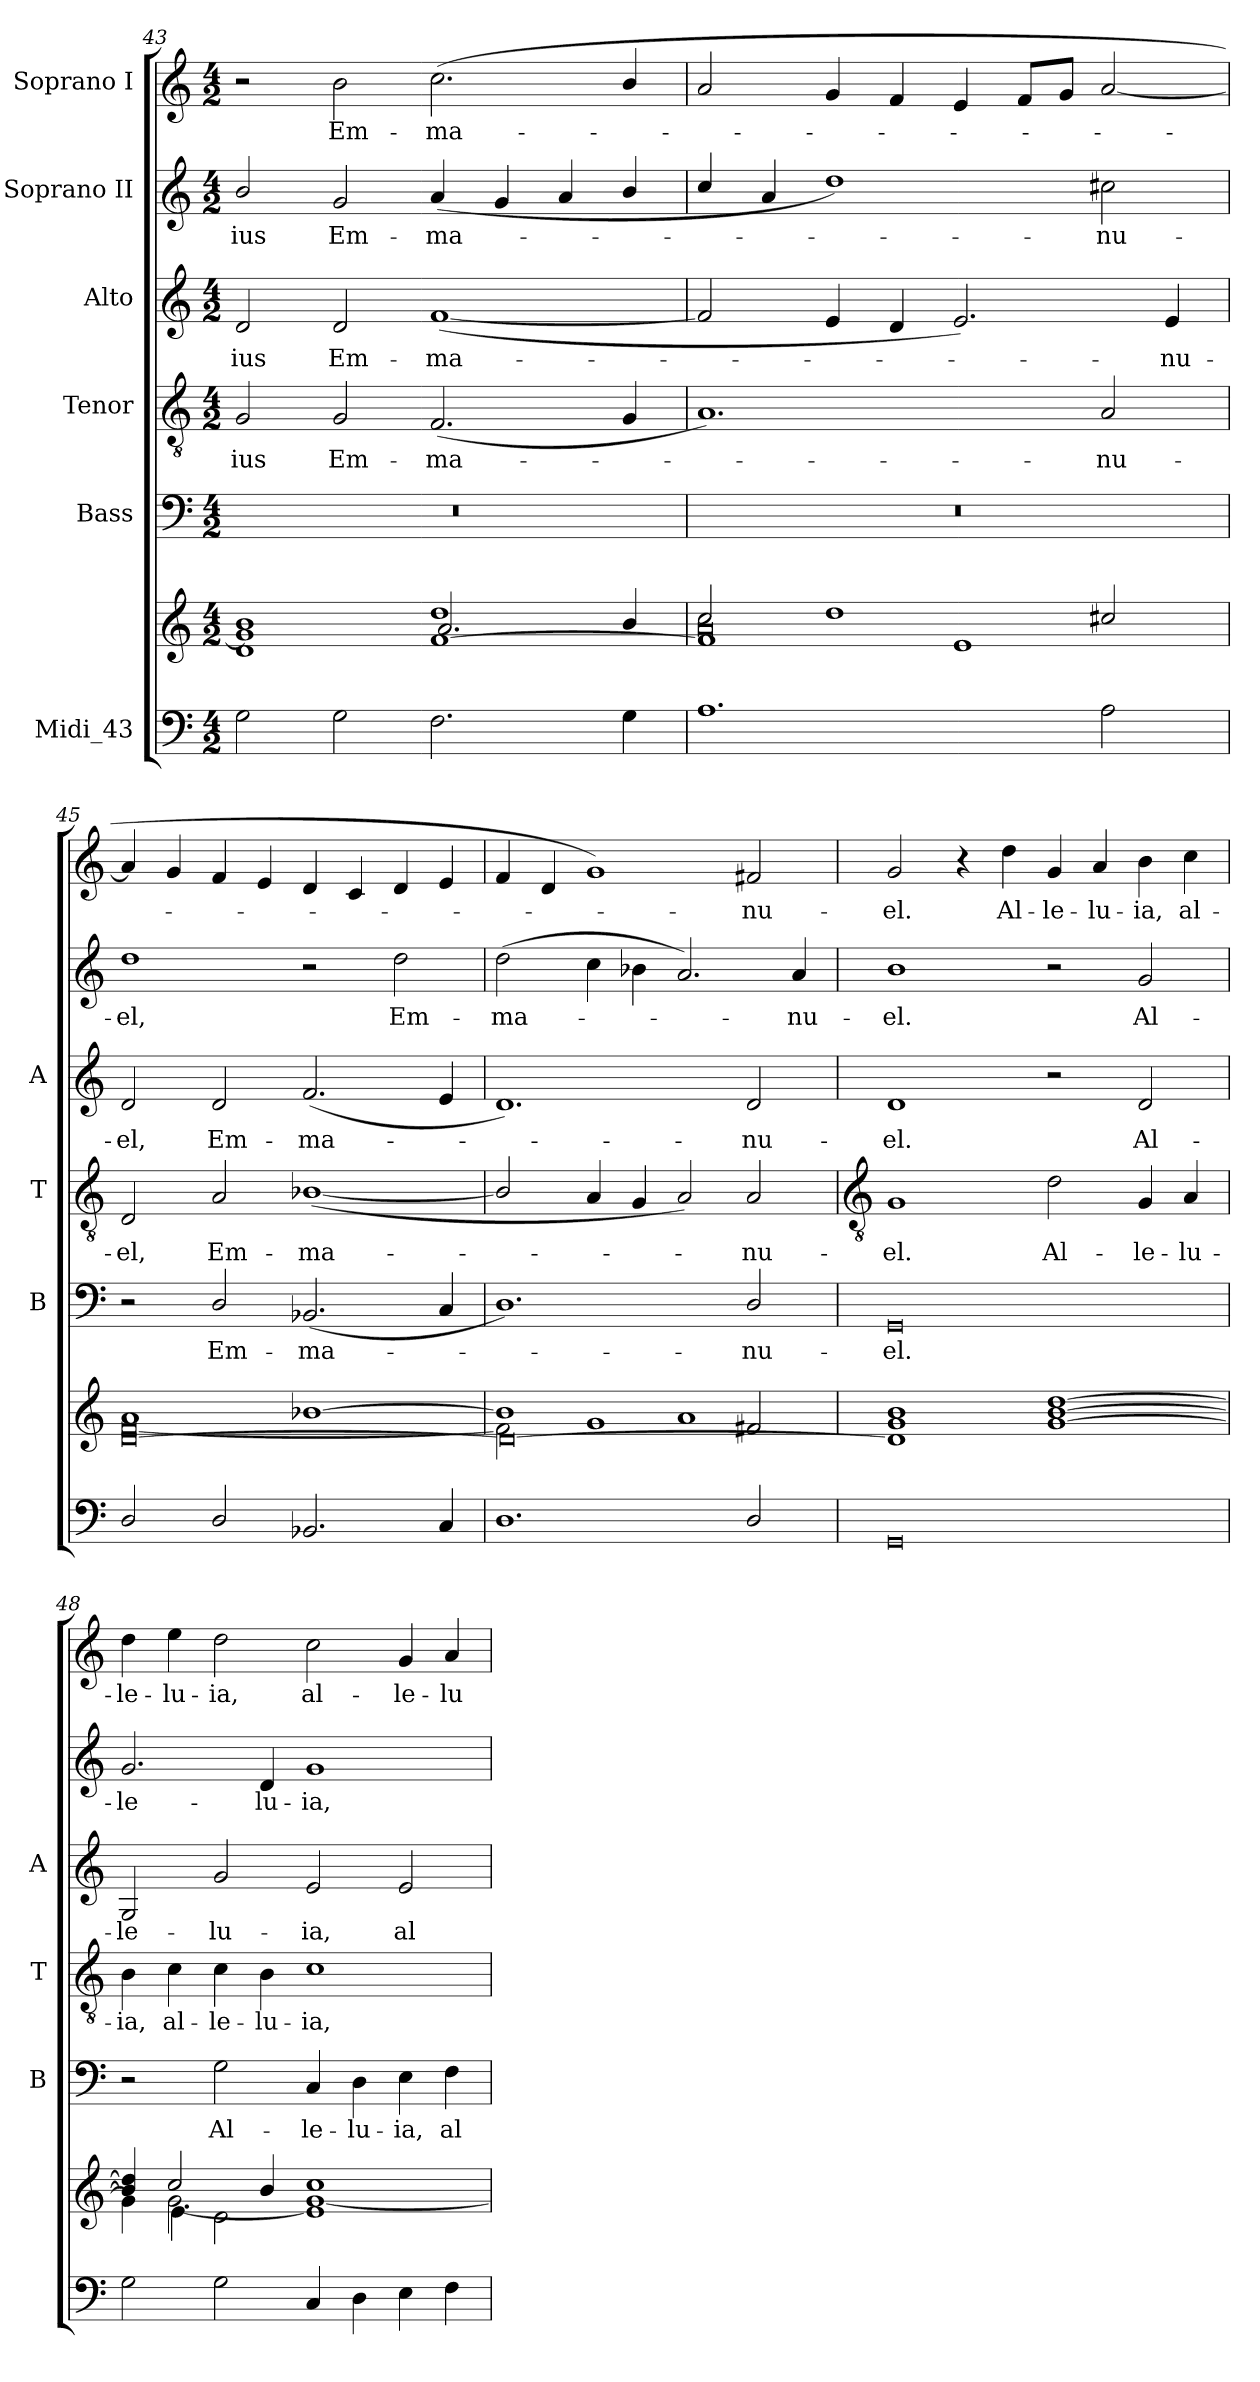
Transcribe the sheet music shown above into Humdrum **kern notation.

**kern	**kern	**kern	**text	**kern	**text	**kern	**text	**kern	**text	**kern	**text
*part6	*part6	*part5	*part5	*part4	*part4	*part3	*part3	*part2	*part2	*part1	*part1
*staff7	*staff6	*staff5	*staff5	*staff4	*staff4	*staff3	*staff3	*staff2	*staff2	*staff1	*staff1
*I"Midi_43	*	*I"Bass	*	*I"Tenor	*	*I"Alto	*	*I"Soprano II	*	*I"Soprano I	*
*	*	*I'B	*	*I'T	*	*I'A	*	*	*	*	*
*clefF4	*clefG2	*clefF4	*	*clefGv2	*	*clefG2	*	*clefG2	*	*clefG2	*
*k[]	*k[]	*k[]	*	*k[]	*	*k[]	*	*k[]	*	*k[]	*
*C:	*C:	*C:	*	*C:	*	*C:	*	*C:	*	*C:	*
*M4/2	*M4/2	*M4/2	*	*M4/2	*	*M4/2	*	*M4/2	*	*M4/2	*
=43	=43	=43	=43	=43	=43	=43	=43	=43	=43	=43	=43
*	*^	*	*	*	*	*	*	*	*	*	*
*	*	*^	*	*	*	*	*	*	*	*	*	*
!	!	!	!	!	!	!	!LO:LY:b	!	!LO:LY:b	!	!LO:LY:b	!	!
2G	1d/ 1b/	1g/]	1ryy	0r	.	2G	-ius	2d	ius	2b/	-ius	2r	.
!	!	!	!	!	!	!	!LO:LY:b	!	!LO:LY:b	!	!LO:LY:b	!	!LO:LY:b
2G	.	.	.	.	.	2G	Em-	2d	Em-	2g	Em-	2b	Em-
!	!	!	!	!	!	!	!LO:LY:b	!	!LO:LY:b	!	!LO:LY:b	!	!LO:LY:b
2.F	1dd/	2.a/	[1f\	.	.	(<2.F	-ma-	(<[1f	-ma-	(<4a	-ma-	(<2.cc	-ma-
.	.	.	.	.	.	.	.	.	.	4g	.	.	.
.	.	.	.	.	.	.	.	.	.	4a	.	.	.
4G	.	4b/	.	.	.	4G	.	.	.	4b/	.	4b/	.
=44	=44	=44	=44	=44	=44	=44	=44	=44	=44	=44	=44	=44	=44
1.A	2cc/	0a/	1f\]	0r	.	1.A)	.	2f]	.	4cc/	.	2a	.
.	.	.	.	.	.	.	.	.	.	4a	.	.	.
.	1dd/	.	.	.	.	.	.	4e	.	1dd/)	.	4g	.
.	.	.	.	.	.	.	.	4d	.	.	.	4f	.
.	.	.	1e\	.	.	.	.	2.e)	.	.	.	4e	.
.	.	.	.	.	.	.	.	.	.	.	.	8fL	.
.	.	.	.	.	.	.	.	.	.	.	.	8gJ	.
!	!	!	!	!	!	!	!LO:LY:b	!	!	!	!LO:LY:b	!	!
2A	2cc#X/	.	.	.	.	2A	nu-	.	.	2cc#X\	nu-	[2a	.
!	!	!	!	!	!	!	!	!	!LO:LY:b	!	!	!	!
.	.	.	.	.	.	.	.	4e	nu-	.	.	.	.
=45	=45	=45	=45	=45	=45	=45	=45	=45	=45	=45	=45	=45	=45
!	!	!	!	!	!	!	!LO:LY:b	!	!LO:LY:b	!	!LO:LY:b	!	!
2D/	1a/	[0f/	[0d\	2r	.	2D	-el,	2d	-el,	1dd	-el,	4a]	.
.	.	.	.	.	.	.	.	.	.	.	.	4g	.
!	!	!	!	!	!LO:LY:b	!	!LO:LY:b	!	!LO:LY:b	!	!	!	!
2D/	.	.	.	2D/	Em-	2A	Em-	2d	Em-	.	.	4f	.
.	.	.	.	.	.	.	.	.	.	.	.	4e	.
!	!	!	!	!	!LO:LY:b	!	!LO:LY:b	!	!LO:LY:b	!	!	!	!
2.BB-X	[1b-X/	.	.	(<2.BB-X	-ma-	(<[1B-X/	-ma-	(<2.f	-ma-	2r	.	4d	.
.	.	.	.	.	.	.	.	.	.	.	.	4c	.
!	!	!	!	!	!	!	!	!	!	!	!LO:LY:b	!	!
.	.	.	.	.	.	.	.	.	.	2dd	Em-	4d	.
4C	.	.	.	4C	.	.	.	4e	.	.	.	4e	.
=46	=46	=46	=46	=46	=46	=46	=46	=46	=46	=46	=46	=46	=46
!	!	!	!	!	!	!	!	!	!	!	!LO:LY:b	!	!
1.D	1b-/]	2f\]	0d\_	1.D/)	.	2B-/]	.	1.d)	.	(>2dd	-ma-	4f	.
.	.	.	.	.	.	.	.	.	.	.	.	4d	.
.	.	1g/	.	.	.	4A	.	.	.	4cc	.	1g)	.
.	.	.	.	.	.	4G	.	.	.	4b-X	.	.	.
.	1a/	.	.	.	.	2A)	.	.	.	2.a)	.	.	.
!	!	!	!	!	!LO:LY:b	!	!LO:LY:b	!	!LO:LY:b	!	!	!	!LO:LY:b
2D/	.	2f#X/	.	2D/	nu-	2A	nu-	2d	nu-	.	.	2f#X	nu-
!	!	!	!	!	!	!	!	!	!	!	!LO:LY:b	!	!
.	.	.	.	.	.	.	.	.	.	4a	nu-	.	.
!!LO:LB:g=z
=47	=47	=47	=47	=47	=47	=47	=47	=47	=47	=47	=47	=47	=47
*	*	*	*	*	*	*clefGv2	*	*	*	*	*	*	*
!	!	!	!	!	!LO:LY:b	!	!LO:LY:b	!	!LO:LY:b	!	!LO:LY:b	!	!LO:LY:b
0GG	1g/ 1b/	0ryy	1d\]	0GG	-el.	1G	-el.	1d	-el.	1b	-el.	2g	-el.
.	.	.	.	.	.	.	.	.	.	.	.	4r	.
!	!	!	!	!	!	!	!	!	!	!	!	!	!LO:LY:b
.	.	.	.	.	.	.	.	.	.	.	.	4dd	Al-
!	!	!	!	!	!	!	!LO:LY:b	!	!	!	!	!	!LO:LY:b
.	[1b/ [1dd/	.	[1g\	.	.	2d	Al-	2r	.	2r	.	4g	-le-
!	!	!	!	!	!	!	!	!	!	!	!	!	!LO:LY:b
.	.	.	.	.	.	.	.	.	.	.	.	4a	-lu-
!	!	!	!	!	!	!	!LO:LY:b	!	!LO:LY:b	!	!LO:LY:b	!	!LO:LY:b
.	.	.	.	.	.	4G	-le-	2d	Al-	2g	Al-	4b	-ia,
!	!	!	!	!	!	!	!LO:LY:b	!	!	!	!	!	!LO:LY:b
.	.	.	.	.	.	4A	-lu-	.	.	.	.	4cc	al-
=48	=48	=48	=48	=48	=48	=48	=48	=48	=48	=48	=48	=48	=48
!	!	!	!	!	!	!	!LO:LY:b	!	!LO:LY:b	!	!LO:LY:b	!	!LO:LY:b
2G	4b/] 4dd/]	4ryy	4g\]	2r	.	4B	-ia,	2G	-le-	2.g	-le-	4dd	-le-
!	!	!	!	!	!	!	!LO:LY:b	!	!	!	!	!	!LO:LY:b
.	2cc/	[2.g\	4e\	.	.	4c	al-	.	.	.	.	4ee	-lu-
!	!	!	!	!	!LO:LY:b	!	!LO:LY:b	!	!LO:LY:b	!	!	!	!LO:LY:b
2G	.	.	2d\	2G	Al-	4c	-le-	2g	-lu-	.	.	2dd	-ia,
!	!	!	!	!	!	!	!LO:LY:b	!	!	!	!LO:LY:b	!	!
.	4b/	.	.	.	.	4B	-lu-	.	.	4d	-lu-	.	.
!	!	!	!	!	!LO:LY:b	!	!LO:LY:b	!	!LO:LY:b	!	!LO:LY:b	!	!LO:LY:b
4C	1e/ 1cc/	1g\_	1ryy	4C	-le-	1c	-ia,	2e	-ia,	1g	-ia,	2cc	al-
!	!	!	!	!	!LO:LY:b	!	!	!	!	!	!	!	!
4D	.	.	.	4D	-lu-	.	.	.	.	.	.	.	.
!	!	!	!	!	!LO:LY:b	!	!	!	!LO:LY:b	!	!	!	!LO:LY:b
4E	.	.	.	4E	-ia,	.	.	2e	al-	.	.	4g	-le-
!	!	!	!	!	!LO:LY:b	!	!	!	!	!	!	!	!LO:LY:b
4F	.	.	.	4F	al-	.	.	.	.	.	.	4a	-lu-
*	*v	*v	*v	*	*	*	*	*	*	*	*	*	*
=	=	=	=	=	=	=	=	=	=	=	=
*-	*-	*-	*-	*-	*-	*-	*-	*-	*-	*-	*-
